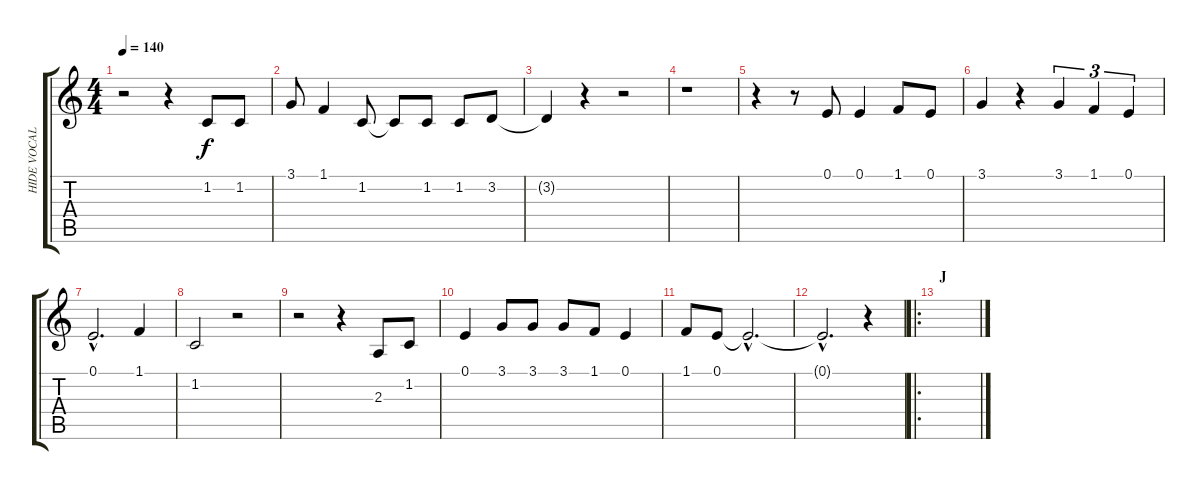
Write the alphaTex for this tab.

\track ("HIDE VOCAL" "HIDE VOCAL") {instrument oboe}
\staff {score tabs}
\tuning (E4 B3 G3 D3 A2 E2) {hide}
\ts (4 4)
\tempo 140
\clef g2
\ks c
r.2{dy f} r.4 1.2.8 1.2.8 |
3.1.8 1.1.4 1.2.8 1.2{t}.8 1.2.8 1.2.8 3.2.8 |
3.2{t}.4 r.4 r.2 |
r.1 |
r.4 r.8 0.1.8 0.1.4 1.1.8 0.1.8 |
3.1.4 r.4 3.1.4{tu (3 2)} 1.1.4{tu (3 2)} 0.1.4{tu (3 2)} |
0.1{hac}.2{d} 1.1.4 |
1.2.2 r.2 |
r.2 r.4 2.3.8 1.2.8 |
0.1.4 3.1.8 3.1.8 3.1.8 1.1.8 0.1.4 |
1.1.8 0.1.8 0.1{hac t}.2{d} |
0.1{hac t}.2{d} r.4 |
\ro
\section ("" "J")
